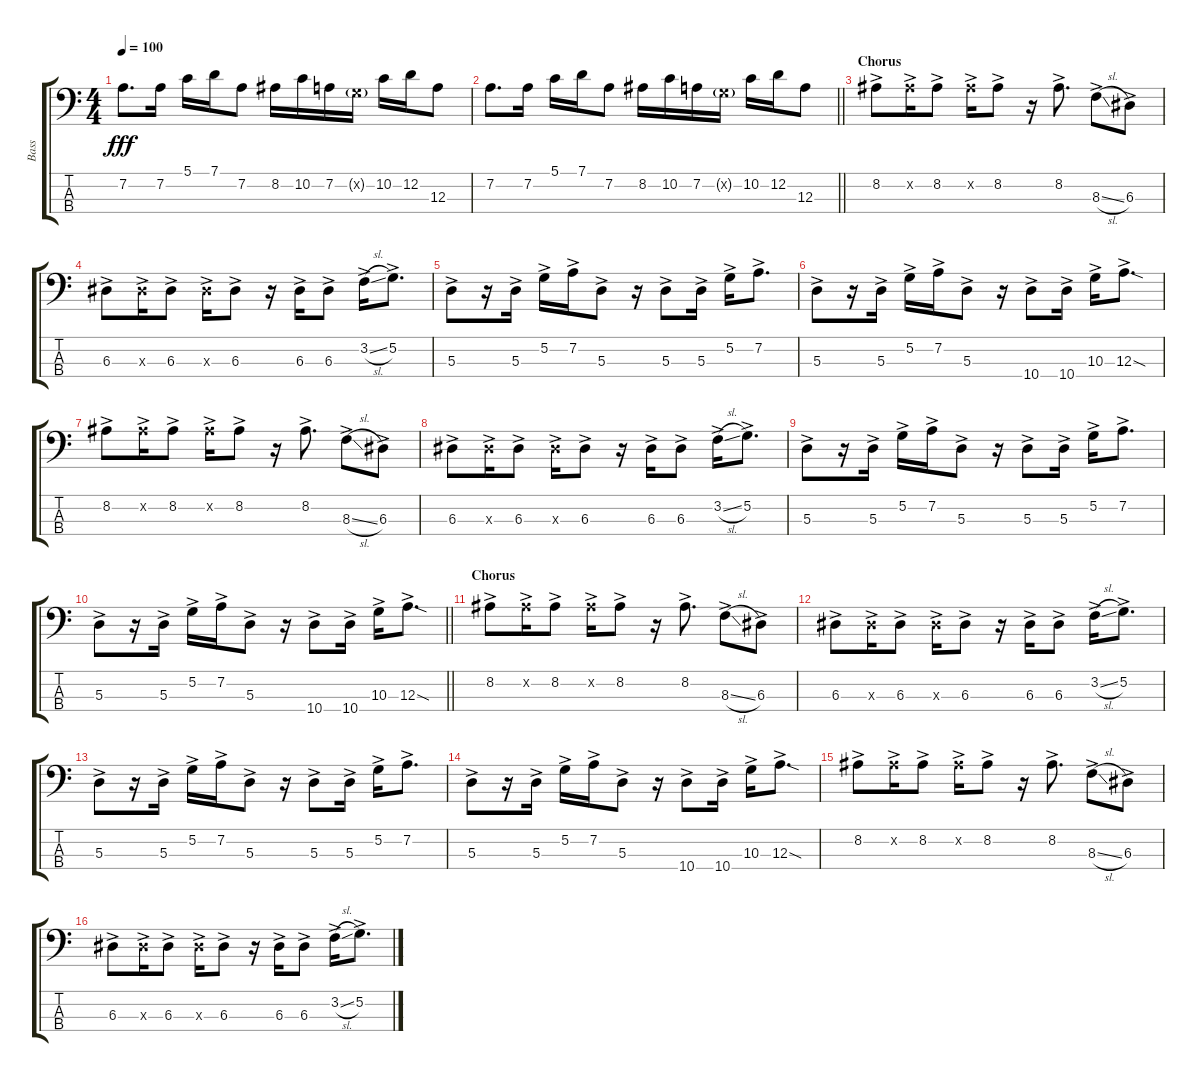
\track ("Bass" "Bass") {instrument electricbassfinger}
\staff {score tabs}
\tuning (G2 D2 A1 E1) {hide}
\ts (4 4)
\tempo 100
\clef f4
\ks c
7.2.8{d dy fff} 7.2.16 5.1.16 7.1.16 7.2.8 8.2.16 10.2.16 7.2.16 5.2{g x}.16 10.2.16 12.2.16 12.3.8 |
\barLineRight lightlight
7.2.8{d} 7.2.16 5.1.16 7.1.16 7.2.8 8.2.16 10.2.16 7.2.16 5.2{g x}.16 10.2.16 12.2.16 12.3.8 |
\section ("" "Chorus")
8.2{ac}.8 8.2{ac x}.16 8.2{ac}.8 8.2{ac x}.16 8.2{ac}.8 r.16 8.2{ac}.8{d} 8.3{sl ac}.8 6.3{ac}.8 |
6.3{ac}.8 6.3{ac x}.16 6.3{ac}.8 6.3{ac x}.16 6.3{ac}.8 r.16 6.3{ac}.16 6.3{ac}.8 3.2{sl ac}.16 5.2{ac}.8{d} |
5.3{ac}.8 r.16 5.3{ac}.16 5.2{ac}.16 7.2{ac}.16 5.3{ac}.8 r.16 5.3{ac}.8 5.3{ac}.16 5.2{ac}.16 7.2{ac}.8{d} |
5.3{ac}.8 r.16 5.3{ac}.16 5.2{ac}.16 7.2{ac}.16 5.3{ac}.8 r.16 10.4{ac}.8 10.4{ac}.16 10.3{ac}.16 12.3{sod ac}.8{d} |
8.2{ac}.8 8.2{ac x}.16 8.2{ac}.8 8.2{ac x}.16 8.2{ac}.8 r.16 8.2{ac}.8{d} 8.3{sl ac}.8 6.3{ac}.8 |
6.3{ac}.8 6.3{ac x}.16 6.3{ac}.8 6.3{ac x}.16 6.3{ac}.8 r.16 6.3{ac}.16 6.3{ac}.8 3.2{sl ac}.16 5.2{ac}.8{d} |
5.3{ac}.8 r.16 5.3{ac}.16 5.2{ac}.16 7.2{ac}.16 5.3{ac}.8 r.16 5.3{ac}.8 5.3{ac}.16 5.2{ac}.16 7.2{ac}.8{d} |
\barLineRight lightlight
5.3{ac}.8 r.16 5.3{ac}.16 5.2{ac}.16 7.2{ac}.16 5.3{ac}.8 r.16 10.4{ac}.8 10.4{ac}.16 10.3{ac}.16 12.3{sod ac}.8{d} |
\section ("" "Chorus")
8.2{ac}.8 8.2{ac x}.16 8.2{ac}.8 8.2{ac x}.16 8.2{ac}.8 r.16 8.2{ac}.8{d} 8.3{sl ac}.8 6.3{ac}.8 |
6.3{ac}.8 6.3{ac x}.16 6.3{ac}.8 6.3{ac x}.16 6.3{ac}.8 r.16 6.3{ac}.16 6.3{ac}.8 3.2{sl ac}.16 5.2{ac}.8{d} |
5.3{ac}.8 r.16 5.3{ac}.16 5.2{ac}.16 7.2{ac}.16 5.3{ac}.8 r.16 5.3{ac}.8 5.3{ac}.16 5.2{ac}.16 7.2{ac}.8{d} |
5.3{ac}.8 r.16 5.3{ac}.16 5.2{ac}.16 7.2{ac}.16 5.3{ac}.8 r.16 10.4{ac}.8 10.4{ac}.16 10.3{ac}.16 12.3{sod ac}.8{d} |
8.2{ac}.8 8.2{ac x}.16 8.2{ac}.8 8.2{ac x}.16 8.2{ac}.8 r.16 8.2{ac}.8{d} 8.3{sl ac}.8 6.3{ac}.8 |
6.3{ac}.8 6.3{ac x}.16 6.3{ac}.8 6.3{ac x}.16 6.3{ac}.8 r.16 6.3{ac}.16 6.3{ac}.8 3.2{sl ac}.16 5.2{ac}.8{d}
